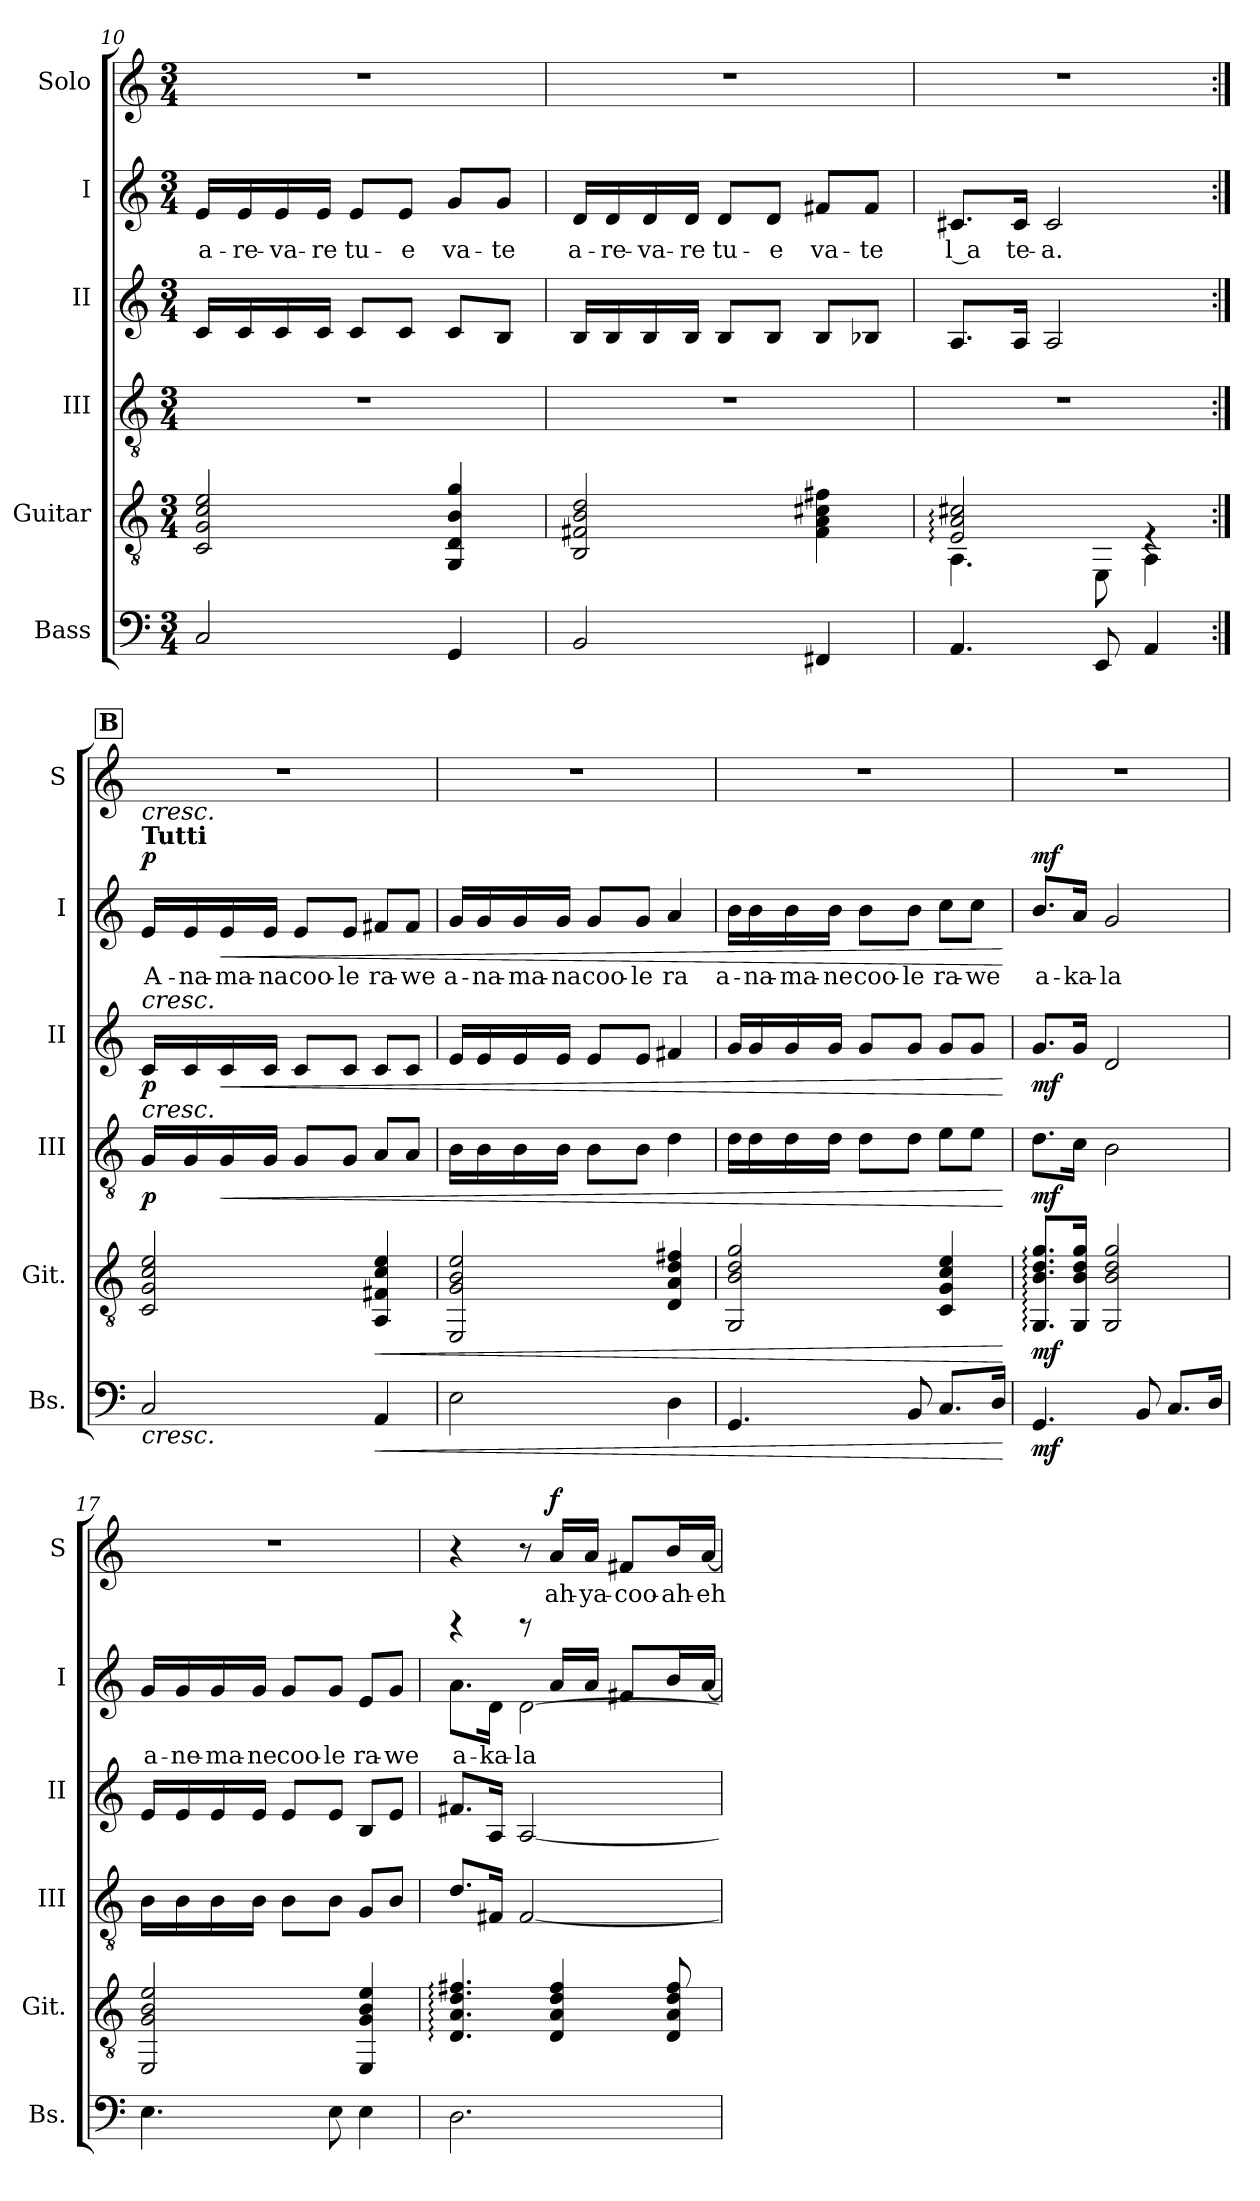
**kern	**dynam	**kern	**dynam	**kern	**dynam	**kern	**dynam	**kern	**text	**dynam	**kern	**text	**dynam
*part6	*part6	*part5	*part5	*part4	*part4	*part3	*part3	*part2	*part2	*part2	*part1	*part1	*part1
*staff6	*staff6	*staff5	*staff5	*staff4	*staff4	*staff3	*staff3	*staff2	*staff2	*staff2	*staff1	*staff1	*staff1
*I"Bass	*	*I"Guitar	*	*I"III	*	*I"II	*	*I"I	*	*	*I"Solo	*	*
*I'Bs.	*	*I'Git.	*	*I'III	*	*I'II	*	*I'I	*	*	*I'S	*	*
!!LO:LB:g=z
*clefF4	*	*clefGv2	*	*clefGv2	*	*clefG2	*	*clefG2	*	*	*clefG2	*	*
*ITrd7c12	*	*	*	*	*	*	*	*	*	*	*	*	*
*k[]	*	*k[]	*	*k[]	*	*k[]	*	*k[]	*	*	*k[]	*	*
*M3/4	*	*M3/4	*	*M3/4	*	*M3/4	*	*M3/4	*	*	*M3/4	*	*
=10	=10	=10	=10	=10	=10	=10	=10	=10	=10	=10	=10	=10	=10
!	!	!	!	!	!	!	!	!	!LO:LY:b	!	!	!	!
2CC/	.	2C/ 2G/ 2c/ 2e/	.	2.r	.	16c/LL	.	16e/LL	a-	.	2.r	.	.
!	!	!	!	!	!	!	!	!	!LO:LY:b	!	!	!	!
.	.	.	.	.	.	16c/	.	16e/	-re-	.	.	.	.
!	!	!	!	!	!	!	!	!	!LO:LY:b	!	!	!	!
.	.	.	.	.	.	16c/	.	16e/	-va-	.	.	.	.
!	!	!	!	!	!	!	!	!	!LO:LY:b	!	!	!	!
.	.	.	.	.	.	16c/JJ	.	16e/JJ	-re	.	.	.	.
!	!	!	!	!	!	!	!	!	!LO:LY:b	!	!	!	!
.	.	.	.	.	.	8c/L	.	8e/L	tu-	.	.	.	.
!	!	!	!	!	!	!	!	!	!LO:LY:b	!	!	!	!
.	.	.	.	.	.	8c/J	.	8e/J	-e	.	.	.	.
!	!	!	!	!	!	!	!	!	!LO:LY:b	!	!	!	!
4GGG/	.	4GG/ 4D/ 4B/ 4g/	.	.	.	8c/L	.	8g/L	va-	.	.	.	.
!	!	!	!	!	!	!	!	!	!LO:LY:b	!	!	!	!
.	.	.	.	.	.	8B/J	.	8g/J	-te	.	.	.	.
=11	=11	=11	=11	=11	=11	=11	=11	=11	=11	=11	=11	=11	=11
!	!	!	!	!	!	!	!	!	!LO:LY:b	!	!	!	!
2BBB/	.	2BB/ 2F#X/ 2B/ 2d/	.	2.r	.	16B/LL	.	16d/LL	a-	.	2.r	.	.
!	!	!	!	!	!	!	!	!	!LO:LY:b	!	!	!	!
.	.	.	.	.	.	16B/	.	16d/	-re-	.	.	.	.
!	!	!	!	!	!	!	!	!	!LO:LY:b	!	!	!	!
.	.	.	.	.	.	16B/	.	16d/	-va-	.	.	.	.
!	!	!	!	!	!	!	!	!	!LO:LY:b	!	!	!	!
.	.	.	.	.	.	16B/JJ	.	16d/JJ	-re	.	.	.	.
!	!	!	!	!	!	!	!	!	!LO:LY:b	!	!	!	!
.	.	.	.	.	.	8B/L	.	8d/L	tu-	.	.	.	.
!	!	!	!	!	!	!	!	!	!LO:LY:b	!	!	!	!
.	.	.	.	.	.	8B/J	.	8d/J	-e	.	.	.	.
!	!	!	!	!	!	!	!	!	!LO:LY:b	!	!	!	!
4FFF#X/	.	4F#\ 4A\ 4c#X\ 4f#X\	.	.	.	8B/L	.	8f#X/L	va-	.	.	.	.
!	!	!	!	!	!	!	!	!	!LO:LY:b	!	!	!	!
.	.	.	.	.	.	8B-X/J	.	8f#/J	-te	.	.	.	.
=12	=12	=12	=12	=12	=12	=12	=12	=12	=12	=12	=12	=12	=12
*	*	*^	*	*	*	*	*	*	*	*	*	*	*
!	!	!	!	!	!	!	!	!	!	!LO:LY:b	!	!	!	!
4.AAA/	.	2E/: 2A/: 2c#X/:	4.AA\	.	2.r	.	8.A/L	.	8.c#X/L	l a	.	2.r	.	.
!	!	!	!	!	!	!	!	!	!	!LO:LY:b	!	!	!	!
.	.	.	.	.	.	.	16A/Jk	.	16c#/Jk	-te-	.	.	.	.
!	!	!	!	!	!	!	!	!	!	!LO:LY:b	!	!	!	!
.	.	.	.	.	.	.	2A/	.	2c#/	-a.	.	.	.	.
8EEE/	.	.	8EE\	.	.	.	.	.	.	.	.	.	.	.
4AAA/	.	4rE	4AA\	.	.	.	.	.	.	.	.	.	.	.
!!LO:PB:g=z
!!LO:REH:place=s1:a:B:fs=16:t=B
=13:|!	=13:|!	=13:|!	=13:|!	=13:|!	=13:|!	=13:|!	=13:|!	=13:|!	=13:|!	=13:|!	=13:|!	=13:|!	=13:|!	=13:|!
!	!	!	!	!	!	!	!	!	!LO:TX:a:B:t=Tutti	!	!	!	!	!
!	!	!	!	!	!	!	!	!	!LO:TX:a:i:t=cresc.	!	!	!	!	!
!	!	!	!	!	!	!	!LO:TX:a:i:t=cresc.	!	!	!	!	!	!	!
!	!	!	!	!	!LO:TX:a:i:t=cresc.	!	!	!	!	!	!	!	!	!
!	!	!LO:TX:b:i:t=cresc.	!	!	!	!	!	!	!	!	!	!	!	!
!LO:TX:b:i:t=cresc.	!	!	!	!	!	!	!	!	!	!	!	!	!	!
!	!	!	!	!	!	!LO:DY:b	!	!LO:DY:b	!	!LO:LY:b	!LO:DY:b	!	!	!
*	*	*v	*v	*	*	*	*	*	*	*	*	*	*	*
2CC/	.	2C/ 2G/ 2c/ 2e/	.	16G/LL	p	16c/LL	p	16e/LL	A-	p	2.r	.	.
!	!	!	!	!	!	!	!	!	!LO:LY:b	!	!	!	!
.	.	.	.	16G/	.	16c/	.	16e/	-na-	.	.	.	.
!	!	!	!	!	!LO:HP:b	!	!LO:HP:b	!	!LO:LY:b	!LO:HP:b	!	!	!
.	.	.	.	16G/	<	16c/	<	16e/	-ma-	<	.	.	.
!	!	!	!	!	!	!	!	!	!LO:LY:b	!	!	!	!
.	.	.	.	16G/JJ	.	16c/JJ	.	16e/JJ	-na	.	.	.	.
!	!	!	!	!	!	!	!	!	!LO:LY:b	!	!	!	!
.	.	.	.	8G/L	.	8c/L	.	8e/L	coo-	.	.	.	.
!	!	!	!	!	!	!	!	!	!LO:LY:b	!	!	!	!
.	.	.	.	8G/J	.	8c/J	.	8e/J	-le	.	.	.	.
!	!LO:HP:b	!	!LO:HP:b	!	!	!	!	!	!LO:LY:b	!	!	!	!
4AAA/	<	4AA/ 4F#X/ 4c/ 4e/	<	8A/L	.	8c/L	.	8f#X/L	ra-	.	.	.	.
!	!	!	!	!	!	!	!	!	!LO:LY:b	!	!	!	!
.	.	.	.	8A/J	.	8c/J	.	8f#/J	-we	.	.	.	.
=14	=14	=14	=14	=14	=14	=14	=14	=14	=14	=14	=14	=14	=14
!	!	!	!	!	!	!	!	!	!LO:LY:b	!	!	!	!
2EE\	.	2EE/ 2G/ 2B/ 2e/	.	16B\LL	.	16e/LL	.	16g/LL	a-	.	2.r	.	.
!	!	!	!	!	!	!	!	!	!LO:LY:b	!	!	!	!
.	.	.	.	16B\	.	16e/	.	16g/	-na-	.	.	.	.
!	!	!	!	!	!	!	!	!	!LO:LY:b	!	!	!	!
.	.	.	.	16B\	.	16e/	.	16g/	-ma-	.	.	.	.
!	!	!	!	!	!	!	!	!	!LO:LY:b	!	!	!	!
.	.	.	.	16B\JJ	.	16e/JJ	.	16g/JJ	-na	.	.	.	.
!	!	!	!	!	!	!	!	!	!LO:LY:b	!	!	!	!
.	.	.	.	8B\L	.	8e/L	.	8g/L	coo-	.	.	.	.
!	!	!	!	!	!	!	!	!	!LO:LY:b	!	!	!	!
.	.	.	.	8B\J	.	8e/J	.	8g/J	-le	.	.	.	.
!	!	!	!	!	!	!	!	!	!LO:LY:b	!	!	!	!
4DD\	.	4D/ 4A/ 4d/ 4f#X/	.	4d\	.	4f#X/	.	4a/	ra	.	.	.	.
=15	=15	=15	=15	=15	=15	=15	=15	=15	=15	=15	=15	=15	=15
!	!	!	!	!	!	!	!	!	!LO:LY:b	!	!	!	!
4.GGG/	.	2GG/ 2B/ 2d/ 2g/	.	16d\LL	.	16g/LL	.	16b\LL	a-	.	2.r	.	.
!	!	!	!	!	!	!	!	!	!LO:LY:b	!	!	!	!
.	.	.	.	16d\	.	16g/	.	16b\	-na-	.	.	.	.
!	!	!	!	!	!	!	!	!	!LO:LY:b	!	!	!	!
.	.	.	.	16d\	.	16g/	.	16b\	-ma-	.	.	.	.
!	!	!	!	!	!	!	!	!	!LO:LY:b	!	!	!	!
.	.	.	.	16d\JJ	.	16g/JJ	.	16b\JJ	-ne	.	.	.	.
!	!	!	!	!	!	!	!	!	!LO:LY:b	!	!	!	!
.	.	.	.	8d\L	.	8g/L	.	8b\L	coo-	.	.	.	.
!	!	!	!	!	!	!	!	!	!LO:LY:b	!	!	!	!
8BBB/	.	.	.	8d\J	.	8g/J	.	8b\J	-le	.	.	.	.
!	!	!	!	!	!	!	!	!	!LO:LY:b	!	!	!	!
8.CC/L	.	4C/ 4G/ 4c/ 4e/	.	8e\L	.	8g/L	.	8cc\L	ra-	.	.	.	.
!	!	!	!	!	!	!	!	!	!LO:LY:b	!	!	!	!
.	.	.	.	8e\J	.	8g/J	.	8cc\J	-we	.	.	.	.
16DD/Jk	.	.	.	.	.	.	.	.	.	.	.	.	.
.	[	.	[	.	[	.	[	.	.	[	.	.	.
!!LO:LB:g=z
=16	=16	=16	=16	=16	=16	=16	=16	=16	=16	=16	=16	=16	=16
!	!LO:DY:b	!	!LO:DY:b	!	!LO:DY:b	!	!LO:DY:b	!	!LO:LY:b	!LO:DY:b	!	!	!
4.GGG/	mf	8.GG/: 8.B/: 8.d/: 8.g/:L	mf	8.d\L	mf	8.g/L	mf	8.b/L	a-	mf	2.r	.	.
!	!	!	!	!	!	!	!	!	!LO:LY:b	!	!	!	!
.	.	16GG/ 16B/ 16d/ 16g/Jk	.	16c\Jk	.	16g/Jk	.	16a/Jk	-ka-	.	.	.	.
!	!	!	!	!	!	!	!	!	!LO:LY:b	!	!	!	!
.	.	2GG/ 2B/ 2d/ 2g/	.	2B\	.	2d/	.	2g/	-la	.	.	.	.
8BBB/	.	.	.	.	.	.	.	.	.	.	.	.	.
8.CC/L	.	.	.	.	.	.	.	.	.	.	.	.	.
16DD/Jk	.	.	.	.	.	.	.	.	.	.	.	.	.
=17	=17	=17	=17	=17	=17	=17	=17	=17	=17	=17	=17	=17	=17
!	!	!	!	!	!	!	!	!	!LO:LY:b	!	!	!	!
4.EE\	.	2EE/ 2G/ 2B/ 2e/	.	16B\LL	.	16e/LL	.	16g/LL	a-	.	2.r	.	.
!	!	!	!	!	!	!	!	!	!LO:LY:b	!	!	!	!
.	.	.	.	16B\	.	16e/	.	16g/	-ne-	.	.	.	.
!	!	!	!	!	!	!	!	!	!LO:LY:b	!	!	!	!
.	.	.	.	16B\	.	16e/	.	16g/	-ma-	.	.	.	.
!	!	!	!	!	!	!	!	!	!LO:LY:b	!	!	!	!
.	.	.	.	16B\JJ	.	16e/JJ	.	16g/JJ	-ne	.	.	.	.
!	!	!	!	!	!	!	!	!	!LO:LY:b	!	!	!	!
.	.	.	.	8B\L	.	8e/L	.	8g/L	coo-	.	.	.	.
!	!	!	!	!	!	!	!	!	!LO:LY:b	!	!	!	!
8EE\	.	.	.	8B\J	.	8e/J	.	8g/J	-le	.	.	.	.
!	!	!	!	!	!	!	!	!	!LO:LY:b	!	!	!	!
4EE\	.	4EE/ 4G/ 4B/ 4e/	.	8G/L	.	8B/L	.	8e/L	ra-	.	.	.	.
!	!	!	!	!	!	!	!	!	!LO:LY:b	!	!	!	!
.	.	.	.	8B/J	.	8e/J	.	8g/J	-we	.	.	.	.
=18	=18	=18	=18	=18	=18	=18	=18	=18	=18	=18	=18	=18	=18
!	!	!	!	!	!	!	!	!	!LO:LY:b	!	!	!	!
*	*	*	*	*	*	*	*	*^	*	*	*	*	*
2.DD\	.	4.D/: 4.A/: 4.d/: 4.f#X/:	.	8.d/L	.	8.f#X/L	.	8.a\L	4reee	a-	.	4r	.	.
!	!	!	!	!	!	!	!	!	!	!LO:LY:b	!	!	!	!
.	.	.	.	16F#X/Jk	.	16A/Jk	.	16d\Jk	.	-ka-	.	.	.	.
!	!	!	!	!	!	!	!	!	!	!LO:LY:b	!	!	!	!
.	.	.	.	[2F#/	.	[2A/	.	[2d\	8reee	-la	.	8r	.	.
!	!	!	!	!	!	!	!	!	!	!	!	!	!LO:LY:b	!LO:DY:b
.	.	4D/ 4A/ 4d/ 4f#/	.	.	.	.	.	.	16a/LL	.	.	16a/LL	ah-	f
!	!	!	!	!	!	!	!	!	!	!	!	!	!LO:LY:b	!
.	.	.	.	.	.	.	.	.	16a/JJ	.	.	16a/JJ	-ya-	.
!	!	!	!	!	!	!	!	!	!	!	!	!	!LO:LY:b	!
.	.	.	.	.	.	.	.	.	8f#X/L	.	.	8f#X/L	-coo-	.
!	!	!	!	!	!	!	!	!	!	!	!	!	!LO:LY:b	!
.	.	8D/ 8A/ 8d/ 8f#/	.	.	.	.	.	.	16b/L	.	.	16b/L	-ah-	.
!	!	!	!	!	!	!	!	!	!	!	!	!	!LO:LY:b	!
.	.	.	.	.	.	.	.	.	[16a/JJ	.	.	[16a/JJ	-eh	.
*	*	*	*	*	*	*	*	*v	*v	*	*	*	*	*
=	=	=	=	=	=	=	=	=	=	=	=	=	=
*-	*-	*-	*-	*-	*-	*-	*-	*-	*-	*-	*-	*-	*-
